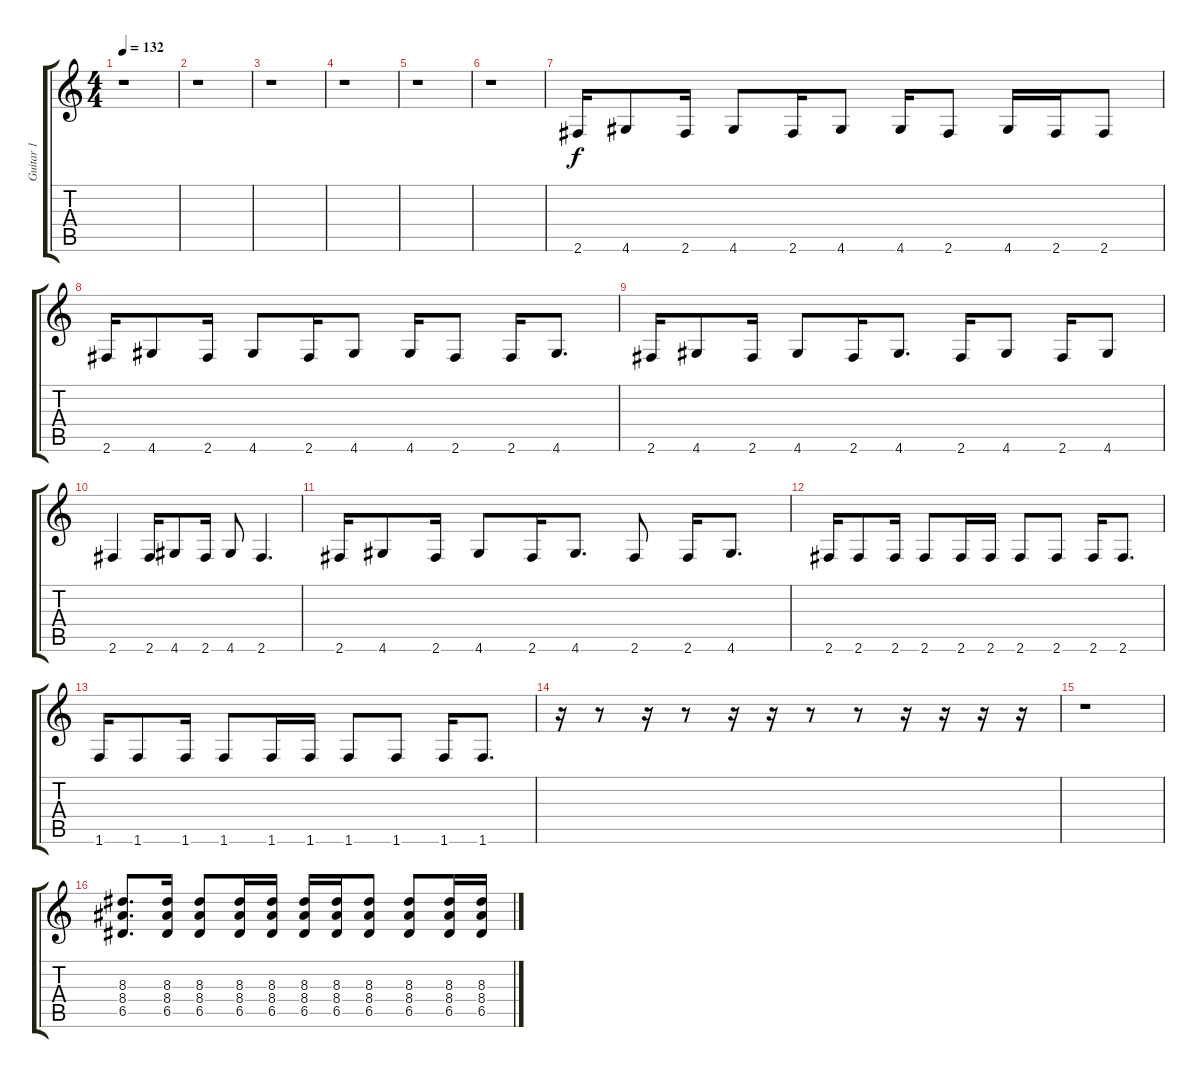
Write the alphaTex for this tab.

\track ("Guitar 1" "Guitar 1") {instrument distortionguitar}
\staff {score tabs}
\tuning (E4 B3 G3 D3 A2 E2) {hide}
\ts (4 4)
\tempo 132
\clef g2
\ks c
r.1{dy f} |
r.1 |
r.1 |
r.1 |
r.1 |
r.1 |
2.6.16{volume 12} 4.6.8 2.6.16 4.6.8 2.6.16 4.6.8 4.6.16 2.6.8 4.6.16 2.6.16 2.6.8 |
2.6.16 4.6.8 2.6.16 4.6.8 2.6.16 4.6.8 4.6.16 2.6.8 2.6.16 4.6.8{d} |
2.6.16 4.6.8 2.6.16 4.6.8 2.6.16 4.6.8{d} 2.6.16 4.6.8 2.6.16 4.6.8 |
2.6.4 2.6.16 4.6.8 2.6.16 4.6.8 2.6.4{d} |
2.6.16 4.6.8 2.6.16 4.6.8 2.6.16 4.6.8{d} 2.6.8 2.6.16 4.6.8{d} |
2.6.16 2.6.8 2.6.16 2.6.8 2.6.16 2.6.16 2.6.8 2.6.8 2.6.16 2.6.8{d} |
1.6.16 1.6.8 1.6.16 1.6.8 1.6.16 1.6.16 1.6.8 1.6.8 1.6.16 1.6.8{d} |
r.16 r.8 r.16 r.8 r.16 r.16 r.8 r.8 r.16 r.16 r.16 r.16 |
r.1 |
(8.3 8.4 6.5).8{d volume 8} (8.3 8.4 6.5).16 (8.3 8.4 6.5).8 (8.3 8.4 6.5).16 (8.3 8.4 6.5).16 (8.3 8.4 6.5).16 (8.3 8.4 6.5).16 (8.3 8.4 6.5).8 (8.3 8.4 6.5).8 (8.3 8.4 6.5).16 (8.3 8.4 6.5).16
